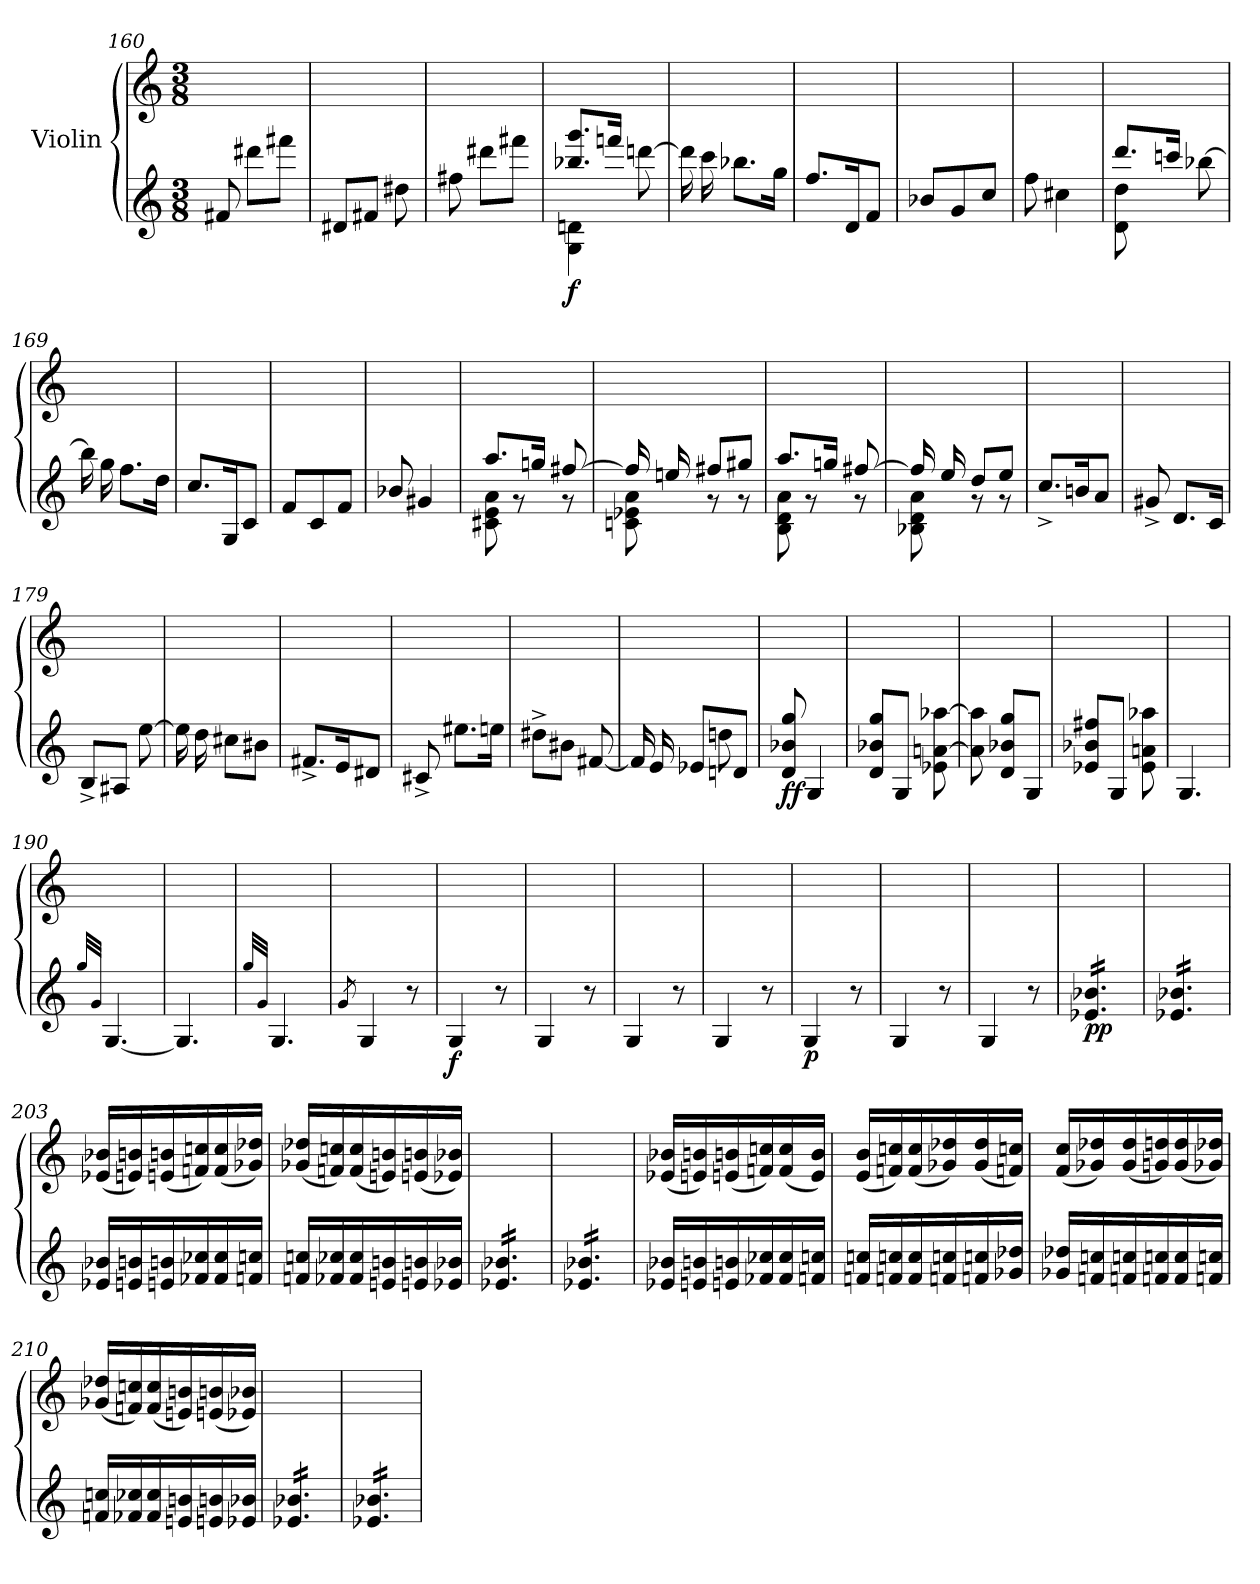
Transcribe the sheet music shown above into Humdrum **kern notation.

**kern	**kern	**dynam
*part1	*part1	*part1
*staff2	*staff1	*staff1/2
*I"Violin	*	*
*clefG2	*clefG2	*
*k[]	*k[]	*
*M3/8	*M3/8	*
=160	=160	=160
8f#X/	4.ryy	.
8ddd#X\L	.	.
8fff#X\J	.	.
=161	=161	=161
8d#X/L	4.ryy	.
8f#X/J	.	.
8dd#X\	.	.
=162	=162	=162
8ff#X\	4.ryy	.
8ddd#X\L	.	.
8fff#X\J	.	.
=163	=163	=163
*^	*	*
!	!	!	!LO:DY:b=2
8.bb-X/ 8.ggg/L	4G\ 4dni\	4.ryy	f
16fffni/Jk	.	.	.
[8dddni\	8ryy	.	.
*v	*v	*	*
=164	=164	=164
16ddd\]	4.ryy	.
16ccc\	.	.
8.bb-X\L	.	.
16gg\Jk	.	.
!!LO:LB:g=z
=165	=165	=165
8.ff/L	4.ryy	.
16d/K	.	.
8f/J	.	.
=166	=166	=166
8b-X/L	4.ryy	.
8g/	.	.
8cc/J	.	.
=167	=167	=167
8ff\	4.ryy	.
4cc#X\	.	.
=168	=168	=168
*^	*	*
8.ddd/L	8d\ 8dd\	4.ryy	.
.	4ryy	.	.
16cccni/Jk	.	.	.
[8bb-X\	.	.	.
*v	*v	*	*
=169	=169	=169
16bb-\]	4.ryy	.
16gg\	.	.
8.ff\L	.	.
16dd\Jk	.	.
=170	=170	=170
8.cc/L	4.ryy	.
16G/K	.	.
8c/J	.	.
=171	=171	=171
8f/L	4.ryy	.
8c/	.	.
8f/J	.	.
=172	=172	=172
8b-X/	4.ryy	.
4g#X/	.	.
=173	=173	=173
*^	*	*
!	!	!	!LO:DY:b=2
!	!	!	!LO:DY:n=1:b=2
8.aa/L	8c#X\ 8e\ 8a\	4.ryy	other-dynamics f
.	8r	.	.
16ggni/Jk	.	.	.
[8ff#X/	8r	.	.
!!LO:LB:g=z
=174	=174	=174	=174
16ff#/]	8cni\ 8e-X\ 8a\	4.ryy	.
16eeni/	.	.	.
8ff#X/L	8r	.	.
8gg#X/J	8r	.	.
=175	=175	=175	=175
8.aa/L	8B\ 8d\ 8a\	4.ryy	.
.	8r	.	.
16ggni/Jk	.	.	.
[8ff#X/	8r	.	.
=176	=176	=176	=176
16ff#/]	8B-X\ 8d\ 8a\	4.ryy	.
16ee/	.	.	.
8dd/L	8r	.	.
8ee/J	8r	.	.
*v	*v	*	*
=177	=177	=177
8.cc^/L	4.ryy	.
16bni/K	.	.
8a/J	.	.
=178	=178	=178
8g#X^/	4.ryy	.
8.d/L	.	.
16c/Jk	.	.
=179	=179	=179
8B^/L	4.ryy	.
8A#X/J	.	.
[8ee\	.	.
=180	=180	=180
16ee\]	4.ryy	.
16dd\	.	.
8cc#X\L	.	.
8b#X\J	.	.
!!LO:LB:g=z
=181	=181	=181
8.f#X^/L	4.ryy	.
16e/K	.	.
8d#X/J	.	.
=182	=182	=182
8c#X^/	4.ryy	.
8.ee#X\L	.	.
16een\Jk	.	.
=183	=183	=183
8dd#X^\L	4.ryy	.
8b#X\J	.	.
[8f#X/	.	.
=184	=184	=184
*^	*	*
16f#/]	4ryy	4.ryy	.
16e/	.	.	.
8e-X/L	.	.	.
8dni/J	8ddni\	.	.
=185	=185	=185	=185
!	!	!	!LO:DY:b=2
*v	*v	*	*
8d/ 8b-X/ 8gg/	4.ryy	ff
4G/	.	.
=186	=186	=186
8d/ 8b-X/ 8gg/L	4.ryy	.
8G/J	.	.
8e-X\ [8an\ [8aa-X\	.	.
=187	=187	=187
8a\] 8aa-\]	4.ryy	.
8d/ 8b-X/ 8gg/L	.	.
8G/J	.	.
!!LO:PB:g=z
=188	=188	=188
8e-X/ 8b-X/ 8ff#X/L	4.ryy	.
8G/J	.	.
8e-\ 8an\ 8aa-X\	.	.
=189	=189	=189
4.G/	4.ryy	.
=190	=190	=190
32qgg/LLL	.	.
32qg/JJJ	.	.
[4.G/	4.ryy	.
=191	=191	=191
4.G/]	4.ryy	.
=192	=192	=192
32qgg/LLL	.	.
32qg/JJJ	.	.
4.G/	4.ryy	.
=193	=193	=193
8qg/	.	.
4G/	4.ryy	.
8r	.	.
=194	=194	=194
!	!	!LO:DY:b=2
4G/	4.ryy	f
8r	.	.
=195	=195	=195
4G/	4.ryy	.
8r	.	.
=196	=196	=196
4G/	4.ryy	.
8r	.	.
=197	=197	=197
4G/	4.ryy	.
8r	.	.
=198	=198	=198
!	!	!LO:DY:b=2
4G/	4.ryy	p
8r	.	.
=199	=199	=199
4G/	4.ryy	.
8r	.	.
=200	=200	=200
4G/	4.ryy	.
8r	.	.
!!LO:LB:g=z
=201	=201	=201
!	!	!LO:DY:b=2
*tremolo	*	*
16e-X/ 16b-X/LL	4.ryy	pp
16e-X/ 16b-X/	.	.
16e-X/ 16b-X/	.	.
16e-X/ 16b-X/	.	.
16e-X/ 16b-X/	.	.
16e-X/ 16b-X/JJ	.	.
=202	=202	=202
16e-X/ 16b-X/LL	4.ryy	.
16e-X/ 16b-X/	.	.
16e-X/ 16b-X/	.	.
16e-X/ 16b-X/	.	.
16e-X/ 16b-X/	.	.
16e-X/ 16b-X/JJ	.	.
*Xtremolo	*	*
=203	=203	=203
16e-X/ 16b-X/LL	(<16e-X/ 16b-X/LL	.
16en/ 16bn/	16en/ 16bn/)	.
16en/ 16bn/	(<16en/ 16bn/	.
16f-X/ 16cc-X/	16fn/ 16ccn/)	.
16f-/ 16cc-/	(<16f/ 16cc/	.
16fn/ 16ccn/JJ	16g-X/ 16dd-X/JJ)	.
=204	=204	=204
16fn/ 16ccn/LL	(<16g-X/ 16dd-X/LL	.
16f-X/ 16cc-X/	16fn/ 16ccn/)	.
16f-/ 16cc-/	(<16f/ 16cc/	.
16en/ 16bn/	16en/ 16bn/)	.
16en/ 16bn/	(<16en/ 16bn/	.
16e-X/ 16b-X/JJ	16e-X/ 16b-X/JJ)	.
=205	=205	=205
*tremolo	*	*
16e-X/ 16b-X/LL	4.ryy	.
16e-X/ 16b-X/	.	.
16e-X/ 16b-X/	.	.
16e-X/ 16b-X/	.	.
16e-X/ 16b-X/	.	.
16e-X/ 16b-X/JJ	.	.
=206	=206	=206
16e-X/ 16b-X/LL	4.ryy	.
16e-X/ 16b-X/	.	.
16e-X/ 16b-X/	.	.
16e-X/ 16b-X/	.	.
16e-X/ 16b-X/	.	.
16e-X/ 16b-X/JJ	.	.
*Xtremolo	*	*
=207	=207	=207
16e-X/ 16b-X/LL	(<16e-X/ 16b-X/LL	.
16en/ 16bn/	16en/ 16bn/)	.
16en/ 16bn/	(<16en/ 16bn/	.
16f-X/ 16cc-X/	16fn/ 16ccn/)	.
16f-/ 16cc-/	(<16f/ 16cc/	.
16fn/ 16ccn/JJ	16e/ 16b/JJ)	.
!!LO:LB:g=z
=208	=208	=208
16fn/ 16ccn/LL	(<16e/ 16b/LL	.
16fn/ 16ccn/	16fn/ 16ccn/)	.
16f/ 16cc/	(<16f/ 16cc/	.
16fn/ 16ccn/	16g-X/ 16dd-X/)	.
16fn/ 16ccn/	(<16g-/ 16dd-/	.
16g-X/ 16dd-X/JJ	16fn/ 16ccn/JJ)	.
=209	=209	=209
16g-X/ 16dd-X/LL	(<16f/ 16cc/LL	.
16fn/ 16ccn/	16g-X/ 16dd-X/)	.
16fn/ 16ccn/	(<16g-/ 16dd-/	.
16fn/ 16ccn/	16gn/ 16ddn/)	.
16f/ 16cc/	(<16g/ 16dd/	.
16fn/ 16ccn/JJ	16g-X/ 16dd-X/JJ)	.
=210	=210	=210
16fn/ 16ccn/LL	(<16g-X/ 16dd-X/LL	.
16f-X/ 16cc-X/	16fn/ 16ccn/)	.
16f-/ 16cc-/	(<16f/ 16cc/	.
16en/ 16bn/	16en/ 16bn/)	.
16en/ 16bn/	(<16en/ 16bn/	.
16e-X/ 16b-X/JJ	16e-X/ 16b-X/JJ)	.
=211	=211	=211
*tremolo	*	*
16e-X/ 16b-X/LL	4.ryy	.
16e-X/ 16b-X/	.	.
16e-X/ 16b-X/	.	.
16e-X/ 16b-X/	.	.
16e-X/ 16b-X/	.	.
16e-X/ 16b-X/JJ	.	.
=212	=212	=212
16e-X/ 16b-X/LL	4.ryy	.
16e-X/ 16b-X/	.	.
16e-X/ 16b-X/	.	.
16e-X/ 16b-X/	.	.
16e-X/ 16b-X/	.	.
16e-X/ 16b-X/JJ	.	.
*Xtremolo	*	*
=	=	=
*-	*-	*-
